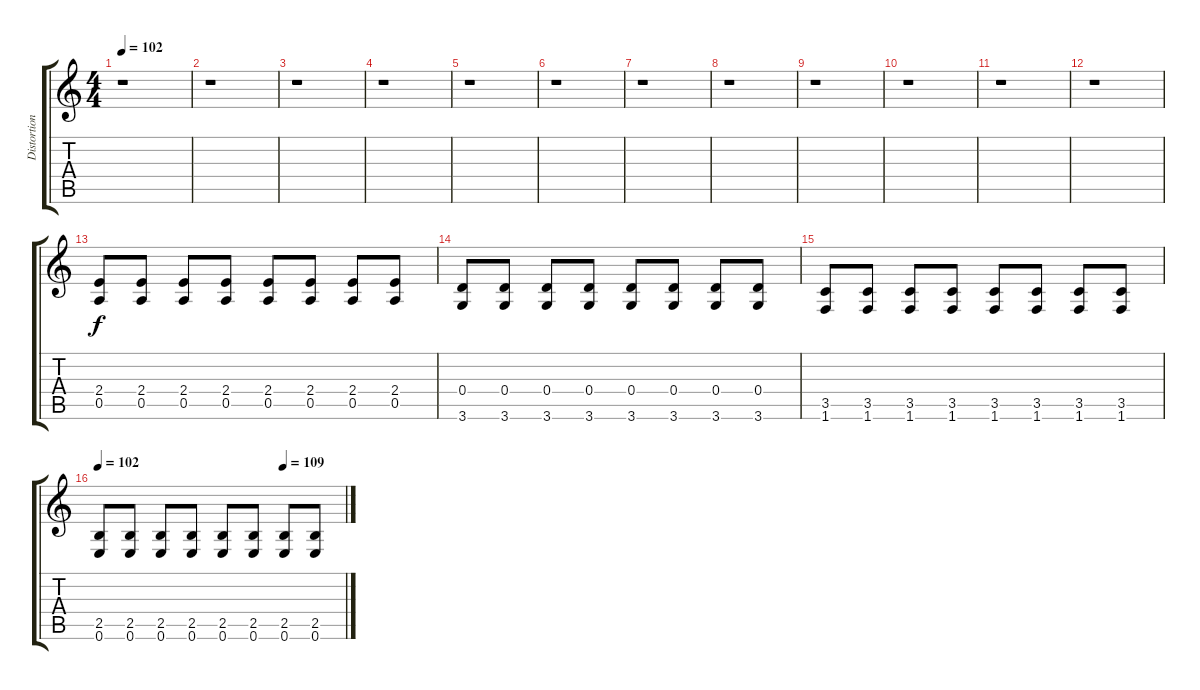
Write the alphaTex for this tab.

\track ("Distortion Lead" "Distortion") {instrument distortionguitar}
\staff {score tabs}
\tuning (E4 B3 G3 D3 A2 E2) {hide}
\ts (4 4)
\tempo 102
\clef g2
\ks c
r.1{dy f} |
r.1 |
r.1 |
r.1 |
r.1 |
r.1 |
r.1 |
r.1 |
r.1 |
r.1 |
r.1 |
r.1 |
(2.4 0.5).8{volume 12 balance 8} (2.4 0.5).8 (2.4 0.5).8 (2.4 0.5).8 (2.4 0.5).8 (2.4 0.5).8 (2.4 0.5).8 (2.4 0.5).8 |
(0.4 3.6).8 (0.4 3.6).8 (0.4 3.6).8 (0.4 3.6).8 (0.4 3.6).8 (0.4 3.6).8 (0.4 3.6).8 (0.4 3.6).8 |
(3.5 1.6).8 (3.5 1.6).8 (3.5 1.6).8 (3.5 1.6).8 (3.5 1.6).8 (3.5 1.6).8 (3.5 1.6).8 (3.5 1.6).8 |
\tempo 102
\tempo (109 0.75)
(2.5 0.6).8 (2.5 0.6).8 (2.5 0.6).8 (2.5 0.6).8 (2.5 0.6).8 (2.5 0.6).8 (2.5 0.6).8 (2.5 0.6).8
